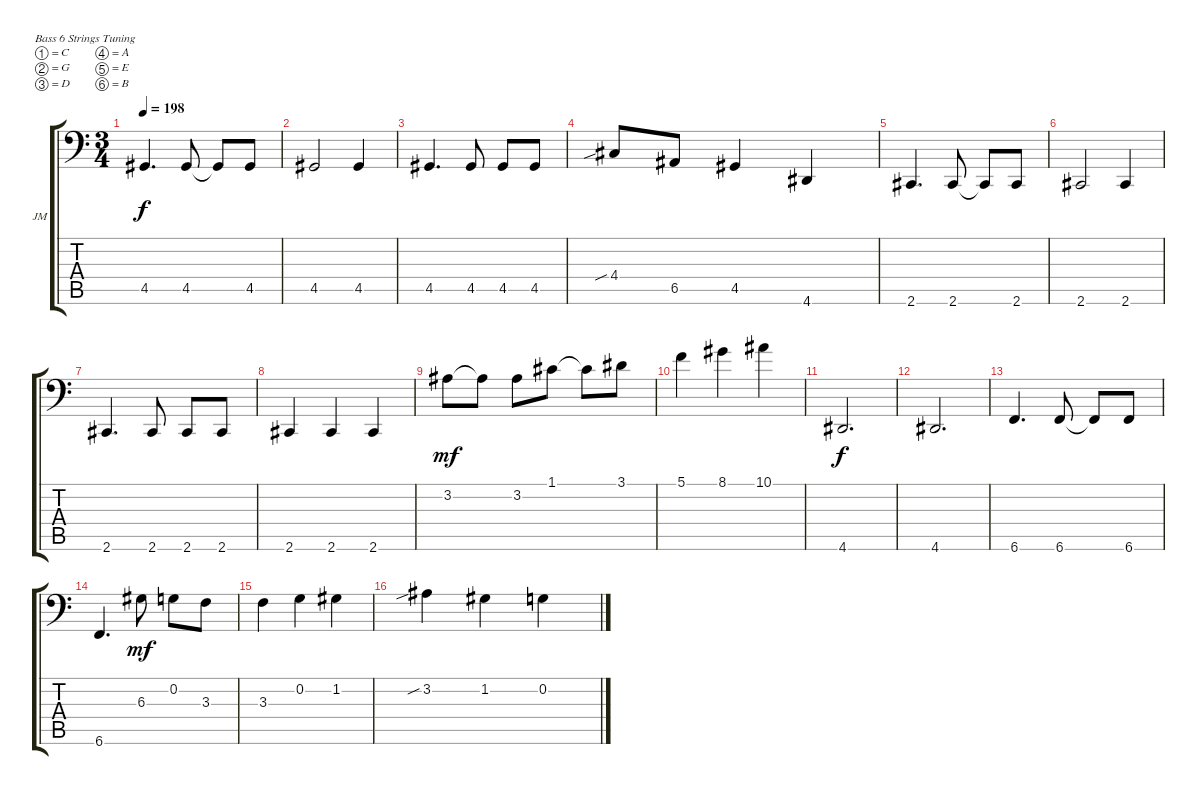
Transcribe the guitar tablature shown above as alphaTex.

\defaultSystemsLayout 4
\bracketExtendMode groupsimilarinstruments
\firstSystemTrackNameOrientation horizontal
\otherSystemsTrackNameOrientation horizontal
\track ("John Myung " "JM") {instrument electricbassfinger}
\staff {score tabs}
\tuning (C3 G2 D2 A1 E1 B0)
\ts (3 4)
\tempo 198
\clef f4
\ks c
4.5.4{d dy f} 4.5.8 4.5{t}.8 4.5.8 |
4.5.2 4.5.4 |
4.5.4{d} 4.5.8 4.5.8 4.5.8 |
4.4{sib}.8 6.5.8 4.5.4 4.6.4 |
2.6.4{d} 2.6.8 2.6{t}.8 2.6.8 |
2.6.2 2.6.4 |
2.6.4{d} 2.6.8 2.6.8 2.6.8 |
2.6.4 2.6.4 2.6.4 |
3.2.8{dy mf} 3.2{t}.8 3.2.8 1.1.8 1.1{t}.8 3.1.8 |
5.1.4 8.1.4 10.1.4 |
4.6.2{d dy f} |
4.6.2{d} |
6.6.4{d} 6.6.8 6.6{t}.8 6.6.8 |
6.6.4{d} 6.3.8{dy mf} 0.2.8 3.3.8 |
3.3.4 0.2.4 1.2.4 |
3.2{sib}.4 1.2.4 0.2.4
